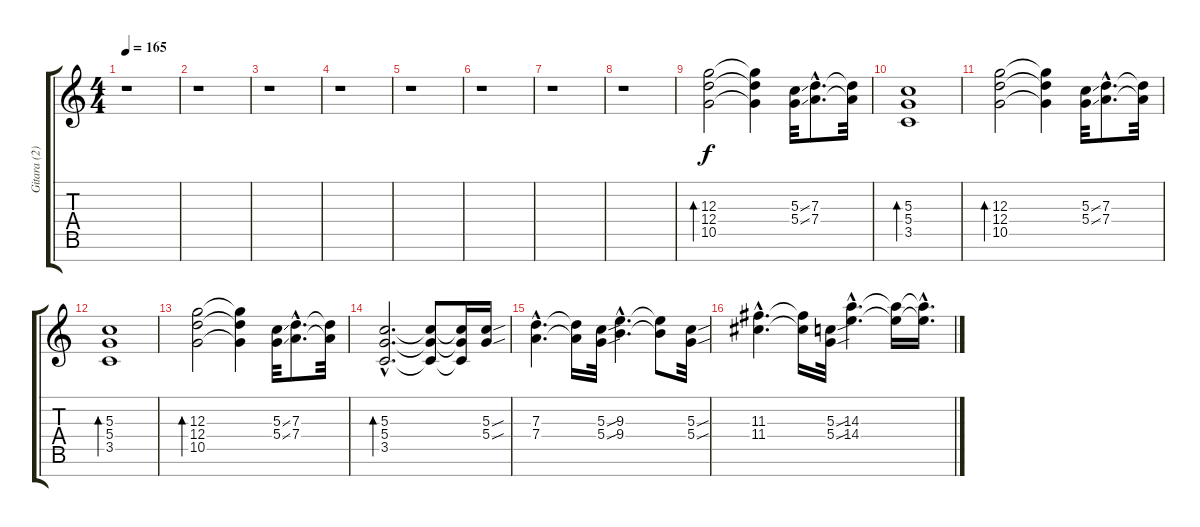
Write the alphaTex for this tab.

\track ("Gitara (2)" "Gitara (2)") {instrument distortionguitar}
\staff {score tabs}
\tuning (E4 B3 G3 D3 A2 E2 B1) {hide}
\ts (4 4)
\tempo 165
\tempo 135
\tempo 165
\clef g2
\ks c
r.1{dy f volume 10 instrument overdrivenguitar} |
r.1 |
r.1 |
r.1 |
r.1 |
r.1 |
r.1 |
r.1 |
(12.3 12.4 10.5).2{bd 480} (12.3{t} 12.4{t} 10.5{t}).4 (5.3{ss} 5.4{ss}).32 (7.3{hac} 7.4{hac}).8{d} (7.3{t} 7.4{t}).32 |
(5.3 5.4 3.5).1{bd 480} |
(12.3 12.4 10.5).2{bd 480} (12.3{t} 12.4{t} 10.5{t}).4 (5.3{ss} 5.4{ss}).32 (7.3{hac} 7.4{hac}).8{d} (7.3{t} 7.4{t}).32 |
(5.3 5.4 3.5).1{bd 480} |
(12.3 12.4 10.5).2{bd 480} (12.3{t} 12.4{t} 10.5{t}).4 (5.3{ss} 5.4{ss}).32 (7.3{hac} 7.4{hac}).8{d} (7.3{t} 7.4{t}).32 |
(5.3{hac} 5.4{hac} 3.5{hac}).2{d bd 480} (5.3{t} 5.4{t} 3.5{t}).8 (5.3{t} 5.4{t} 3.5{t}).16 (5.3{sou} 5.4{sou}).16 |
(7.3{hac} 7.4{hac}).4{d} (7.3{t} 7.4{t}).16 (5.3{sou} 5.4{sou}).32 (9.3{hac} 9.4{hac}).4{d} (9.3{t} 9.4{t}).8 (5.3{sou} 5.4{sou}).32 |
(11.3{hac} 11.4{hac}).4{d} (11.3{t} 11.4{t}).16 (5.3{sou} 5.4{sou}).32 (14.3{hac} 14.4{hac}).4{d} (14.3{t} 14.4{t}).16 (14.3{hac t} 14.4{hac t}).16{d}
